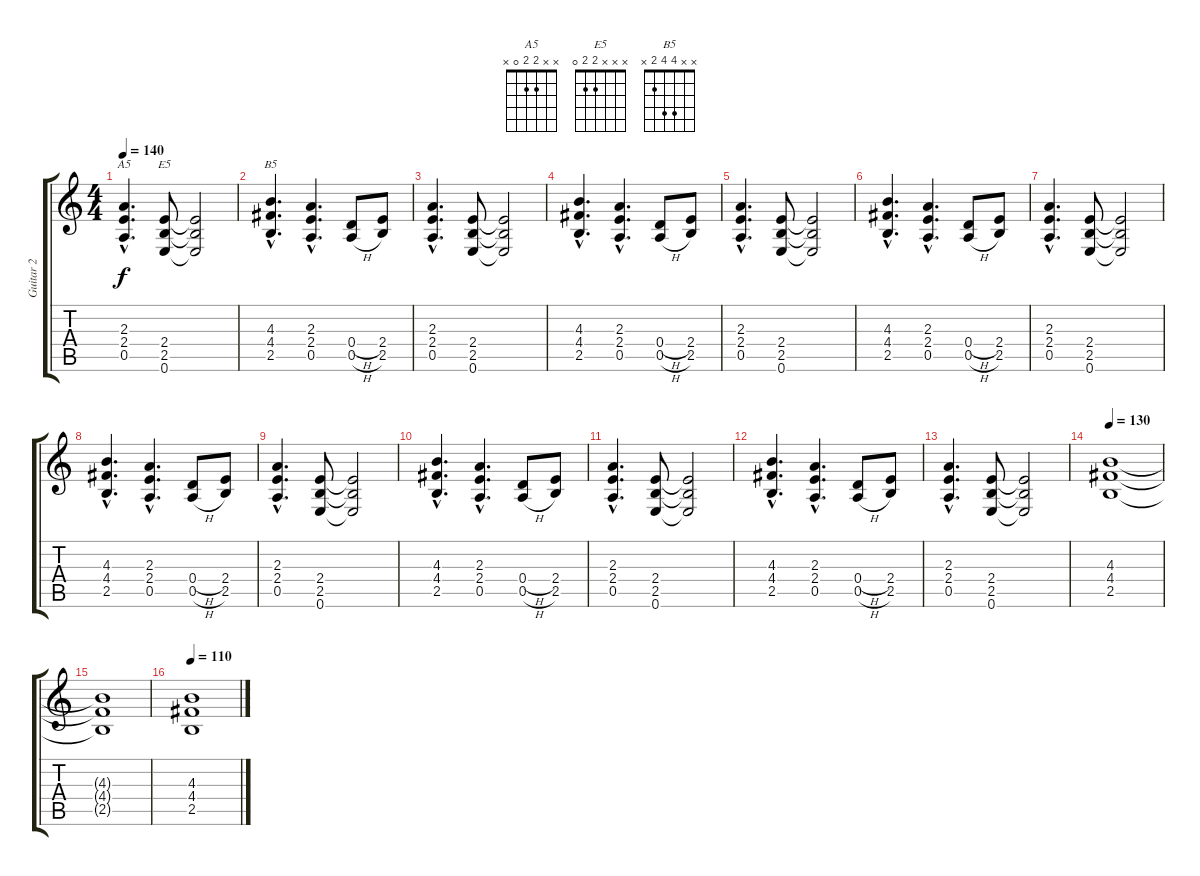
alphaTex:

\track ("Guitar 2" "Guitar 2") {instrument distortionguitar}
\staff {score tabs}
\tuning (E4 B3 G3 D3 A2 E2) {hide}
\chord ("A5" x x 2 2 0 x)
\chord ("E5" x x x 2 2 0)
\chord ("B5" x x 4 4 2 x)
\ts (4 4)
\tempo 140
\clef g2
\ks c
(2.3{hac} 2.4{hac} 0.5{hac}).4{d ch "A5" dy f} (2.4 2.5 0.6).8{ch "E5"} (2.4{t} 2.5{t} 0.6{t}).2 |
(4.3{hac} 4.4{hac} 2.5{hac}).4{d ch "B5"} (2.3{hac} 2.4{hac} 0.5{hac}).4{d} (0.4{h} 0.5{h}).8 (2.4 2.5).8 |
(2.3{hac} 2.4{hac} 0.5{hac}).4{d} (2.4 2.5 0.6).8 (2.4{t} 2.5{t} 0.6{t}).2 |
(4.3{hac} 4.4{hac} 2.5{hac}).4{d} (2.3{hac} 2.4{hac} 0.5{hac}).4{d} (0.4{h} 0.5{h}).8 (2.4 2.5).8 |
(2.3{hac} 2.4{hac} 0.5{hac}).4{d} (2.4 2.5 0.6).8 (2.4{t} 2.5{t} 0.6{t}).2 |
(4.3{hac} 4.4{hac} 2.5{hac}).4{d} (2.3{hac} 2.4{hac} 0.5{hac}).4{d} (0.4{h} 0.5{h}).8 (2.4 2.5).8 |
(2.3{hac} 2.4{hac} 0.5{hac}).4{d} (2.4 2.5 0.6).8 (2.4{t} 2.5{t} 0.6{t}).2 |
(4.3{hac} 4.4{hac} 2.5{hac}).4{d} (2.3{hac} 2.4{hac} 0.5{hac}).4{d} (0.4{h} 0.5{h}).8 (2.4 2.5).8 |
(2.3{hac} 2.4{hac} 0.5{hac}).4{d} (2.4 2.5 0.6).8 (2.4{t} 2.5{t} 0.6{t}).2 |
(4.3{hac} 4.4{hac} 2.5{hac}).4{d} (2.3{hac} 2.4{hac} 0.5{hac}).4{d} (0.4{h} 0.5{h}).8 (2.4 2.5).8 |
(2.3{hac} 2.4{hac} 0.5{hac}).4{d} (2.4 2.5 0.6).8 (2.4{t} 2.5{t} 0.6{t}).2 |
(4.3{hac} 4.4{hac} 2.5{hac}).4{d} (2.3{hac} 2.4{hac} 0.5{hac}).4{d} (0.4{h} 0.5{h}).8 (2.4 2.5).8 |
(2.3{hac} 2.4{hac} 0.5{hac}).4{d} (2.4 2.5 0.6).8 (2.4{t} 2.5{t} 0.6{t}).2 |
\tempo 130
(4.3 4.4 2.5).1 |
(4.3{t} 4.4{t} 2.5{t}).1 |
\tempo 110
(4.3 4.4 2.5).1
